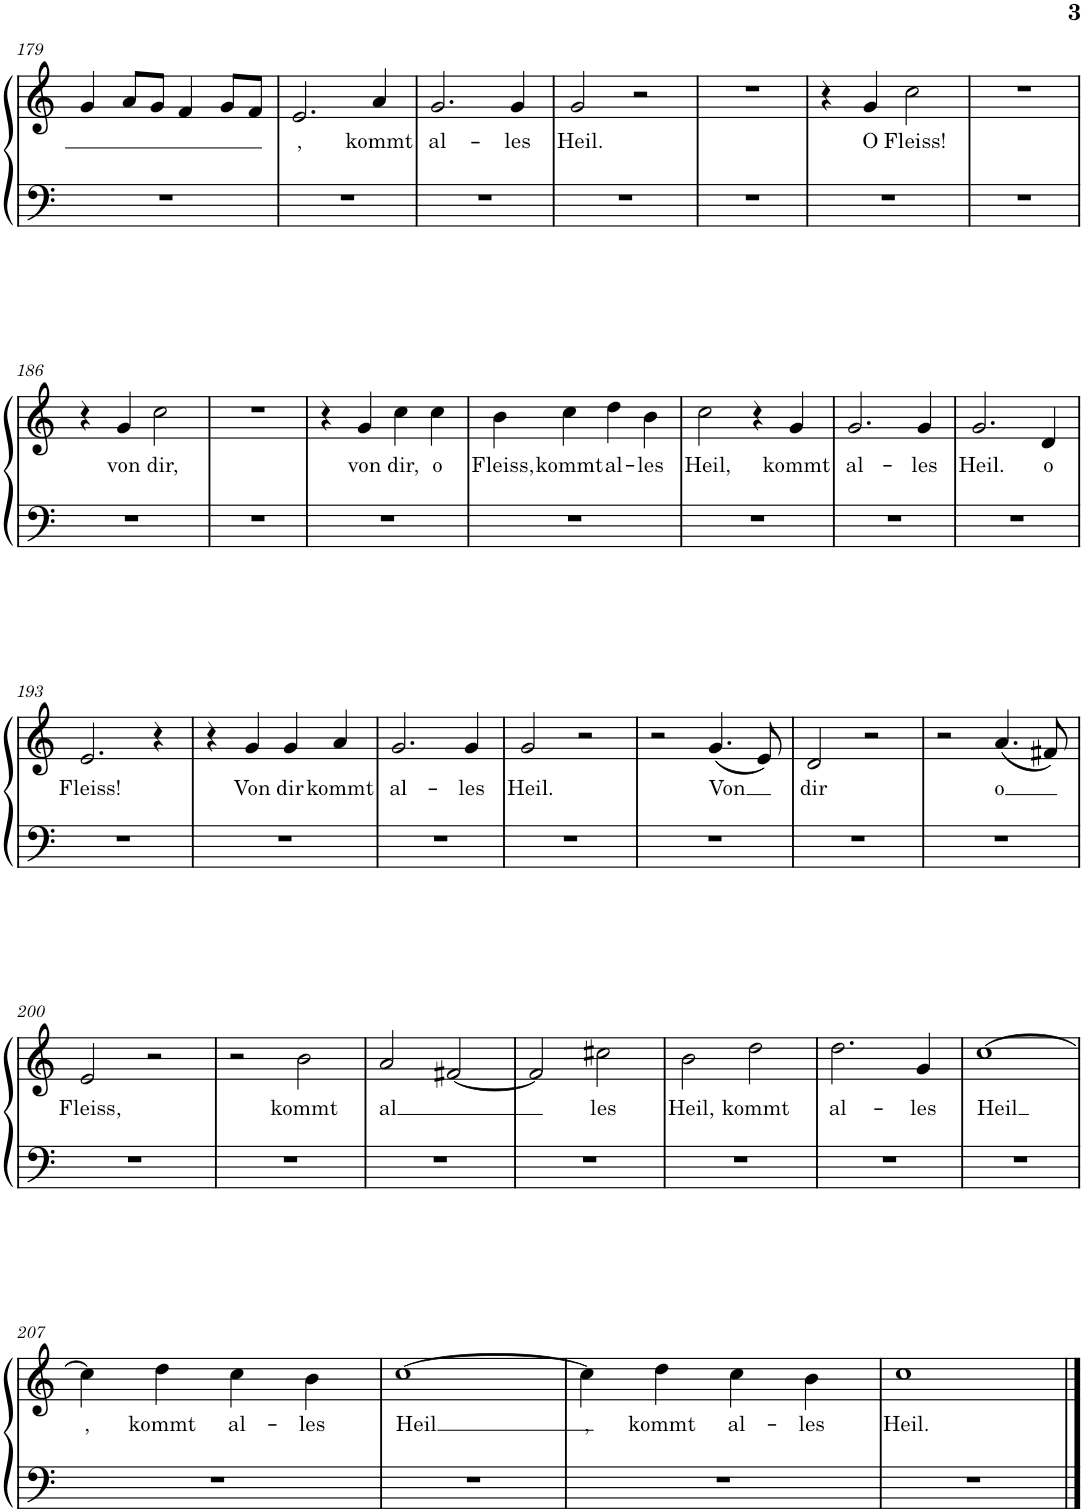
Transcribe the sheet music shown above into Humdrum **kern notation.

**kern	**kern	**text
*part1	*part1	*part1
*staff2	*staff1	*staff1
*I"Piano	*	*
*I'Pno.	*	*
!!LO:PB:g=z
*clefF4	*clefG2	*
*k[]	*k[]	*
*M4/4	*M4/4	*
*met(c)	*met(c)	*
=179	=179	=179
1r	4g/	.
.	8a/L	.
.	8g/J	.
.	4f/	.
.	8g/L	.
.	8f/J	.
=180	=180	=180
!	!	!LO:LY:b
1r	2.e/	,
!	!	!LO:LY:b
.	4a/	kommt
=181	=181	=181
!	!	!LO:LY:b
1r	2.g/	al-
!	!	!LO:LY:b
.	4g/	-les
=182	=182	=182
!	!	!LO:LY:b
1r	2g/	Heil.
.	2r	.
=183	=183	=183
1r	1r	.
=184	=184	=184
1r	4r	.
!	!	!LO:LY:b
.	4g/	O
!	!	!LO:LY:b
.	2cc\	Fleiss!
=185	=185	=185
1r	1r	.
!!LO:LB:g=z
=186	=186	=186
1r	4r	.
!	!	!LO:LY:b
.	4g/	von
!	!	!LO:LY:b
.	2cc\	dir,
=187	=187	=187
1r	1r	.
=188	=188	=188
1r	4r	.
!	!	!LO:LY:b
.	4g/	von
!	!	!LO:LY:b
.	4cc\	dir,
!	!	!LO:LY:b
.	4cc\	o
=189	=189	=189
!	!	!LO:LY:b
1r	4b\	Fleiss,
!	!	!LO:LY:b
.	4cc\	kommt
!	!	!LO:LY:b
.	4dd\	al-
!	!	!LO:LY:b
.	4b\	-les
=190	=190	=190
!	!	!LO:LY:b
1r	2cc\	Heil,
.	4r	.
!	!	!LO:LY:b
.	4g/	kommt
=191	=191	=191
!	!	!LO:LY:b
1r	2.g/	al-
!	!	!LO:LY:b
.	4g/	-les
=192	=192	=192
!	!	!LO:LY:b
1r	2.g/	Heil.
!	!	!LO:LY:b
.	4d/	o
!!LO:LB:g=z
=193	=193	=193
!	!	!LO:LY:b
1r	2.e/	Fleiss!
.	4r	.
=194	=194	=194
1r	4r	.
!	!	!LO:LY:b
.	4g/	Von
!	!	!LO:LY:b
.	4g/	dir
!	!	!LO:LY:b
.	4a/	kommt
=195	=195	=195
!	!	!LO:LY:b
1r	2.g/	al-
!	!	!LO:LY:b
.	4g/	-les
=196	=196	=196
!	!	!LO:LY:b
1r	2g/	Heil.
.	2r	.
=197	=197	=197
1r	2r	.
!	!	!LO:LY:b
.	(4.g/	Von
.	8e/)	.
=198	=198	=198
!	!	!LO:LY:b
1r	2d/	dir
.	2r	.
=199	=199	=199
1r	2r	.
!	!	!LO:LY:b
.	(4.a/	o
.	8f#X/)	.
!!LO:LB:g=z
=200	=200	=200
!	!	!LO:LY:b
1r	2e/	Fleiss,
.	2r	.
=201	=201	=201
1r	2r	.
!	!	!LO:LY:b
.	2b\	kommt
=202	=202	=202
!	!	!LO:LY:b
1r	2a/	al
.	[2f#X/	.
=203	=203	=203
1r	2f#/]	.
!	!	!LO:LY:b
.	2cc#X\	les
=204	=204	=204
!	!	!LO:LY:b
1r	2b\	Heil,
!	!	!LO:LY:b
.	2dd\	kommt
=205	=205	=205
!	!	!LO:LY:b
1r	2.dd\	al-
!	!	!LO:LY:b
.	4g/	-les
=206	=206	=206
!	!	!LO:LY:b
1r	[1cc	Heil
!!LO:LB:g=z
=207	=207	=207
!	!	!LO:LY:b
1r	4cc\]	,
!	!	!LO:LY:b
.	4dd\	kommt
!	!	!LO:LY:b
.	4cc\	al-
!	!	!LO:LY:b
.	4b\	-les
=208	=208	=208
!	!	!LO:LY:b
1r	[1cc	Heil
=209	=209	=209
!	!	!LO:LY:b
1r	4cc\]	,
!	!	!LO:LY:b
.	4dd\	kommt
!	!	!LO:LY:b
.	4cc\	al-
!	!	!LO:LY:b
.	4b\	-les
=210	=210	=210
!	!	!LO:LY:b
1r	1cc	Heil.
==	==	==
*-	*-	*-
